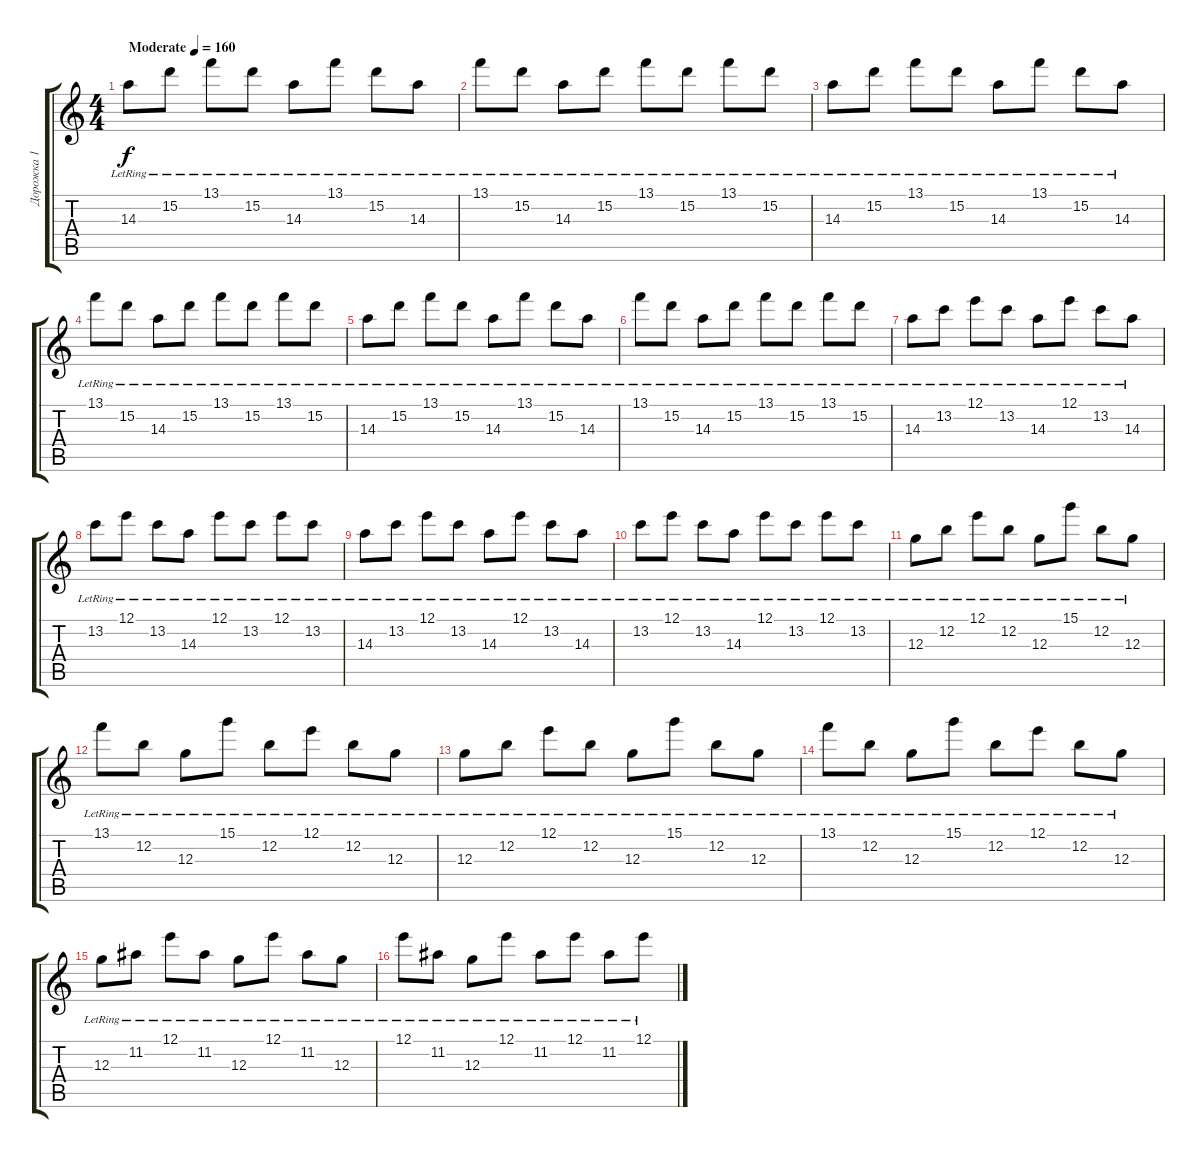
\track ("Дорожка 1" "Дорожка 1") {instrument distortionguitar}
\staff {score tabs}
\tuning (E4 B3 G3 D3 A2 E2) {hide}
\ts (4 4)
\tempo (160 "Moderate")
\clef g2
\ks c
14.3{lr}.8{dy f instrument distortionguitar} 15.2{lr}.8 13.1{lr}.8 15.2{lr}.8 14.3{lr}.8 13.1{lr}.8 15.2{lr}.8 14.3{lr}.8 |
13.1{lr}.8 15.2{lr}.8 14.3{lr}.8 15.2{lr}.8 13.1{lr}.8 15.2{lr}.8 13.1{lr}.8 15.2{lr}.8 |
14.3{lr}.8 15.2{lr}.8 13.1{lr}.8 15.2{lr}.8 14.3{lr}.8 13.1{lr}.8 15.2{lr}.8 14.3{lr}.8 |
13.1{lr}.8 15.2{lr}.8 14.3{lr}.8 15.2{lr}.8 13.1{lr}.8 15.2{lr}.8 13.1{lr}.8 15.2{lr}.8 |
14.3{lr}.8 15.2{lr}.8 13.1{lr}.8 15.2{lr}.8 14.3{lr}.8 13.1{lr}.8 15.2{lr}.8 14.3{lr}.8 |
13.1{lr}.8 15.2{lr}.8 14.3{lr}.8 15.2{lr}.8 13.1{lr}.8 15.2{lr}.8 13.1{lr}.8 15.2{lr}.8 |
14.3{lr}.8 13.2{lr}.8 12.1{lr}.8 13.2{lr}.8 14.3{lr}.8 12.1{lr}.8 13.2{lr}.8 14.3{lr}.8 |
13.2{lr}.8 12.1{lr}.8 13.2{lr}.8 14.3{lr}.8 12.1{lr}.8 13.2{lr}.8 12.1{lr}.8 13.2{lr}.8 |
14.3{lr}.8 13.2{lr}.8 12.1{lr}.8 13.2{lr}.8 14.3{lr}.8 12.1{lr}.8 13.2{lr}.8 14.3{lr}.8 |
13.2{lr}.8 12.1{lr}.8 13.2{lr}.8 14.3{lr}.8 12.1{lr}.8 13.2{lr}.8 12.1{lr}.8 13.2{lr}.8 |
12.3{lr}.8 12.2{lr}.8 12.1{lr}.8 12.2{lr}.8 12.3{lr}.8 15.1{lr}.8 12.2{lr}.8 12.3{lr}.8 |
13.1{lr}.8 12.2{lr}.8 12.3{lr}.8 15.1{lr}.8 12.2{lr}.8 12.1{lr}.8 12.2{lr}.8 12.3{lr}.8 |
12.3{lr}.8 12.2{lr}.8 12.1{lr}.8 12.2{lr}.8 12.3{lr}.8 15.1{lr}.8 12.2{lr}.8 12.3{lr}.8 |
13.1{lr}.8 12.2{lr}.8 12.3{lr}.8 15.1{lr}.8 12.2{lr}.8 12.1{lr}.8 12.2{lr}.8 12.3{lr}.8 |
12.3{lr}.8 11.2{lr}.8 12.1{lr}.8 11.2{lr}.8 12.3{lr}.8 12.1{lr}.8 11.2{lr}.8 12.3{lr}.8 |
12.1{lr}.8 11.2{lr}.8 12.3{lr}.8 12.1{lr}.8 11.2{lr}.8 12.1{lr}.8 11.2{lr}.8 12.1{lr}.8
